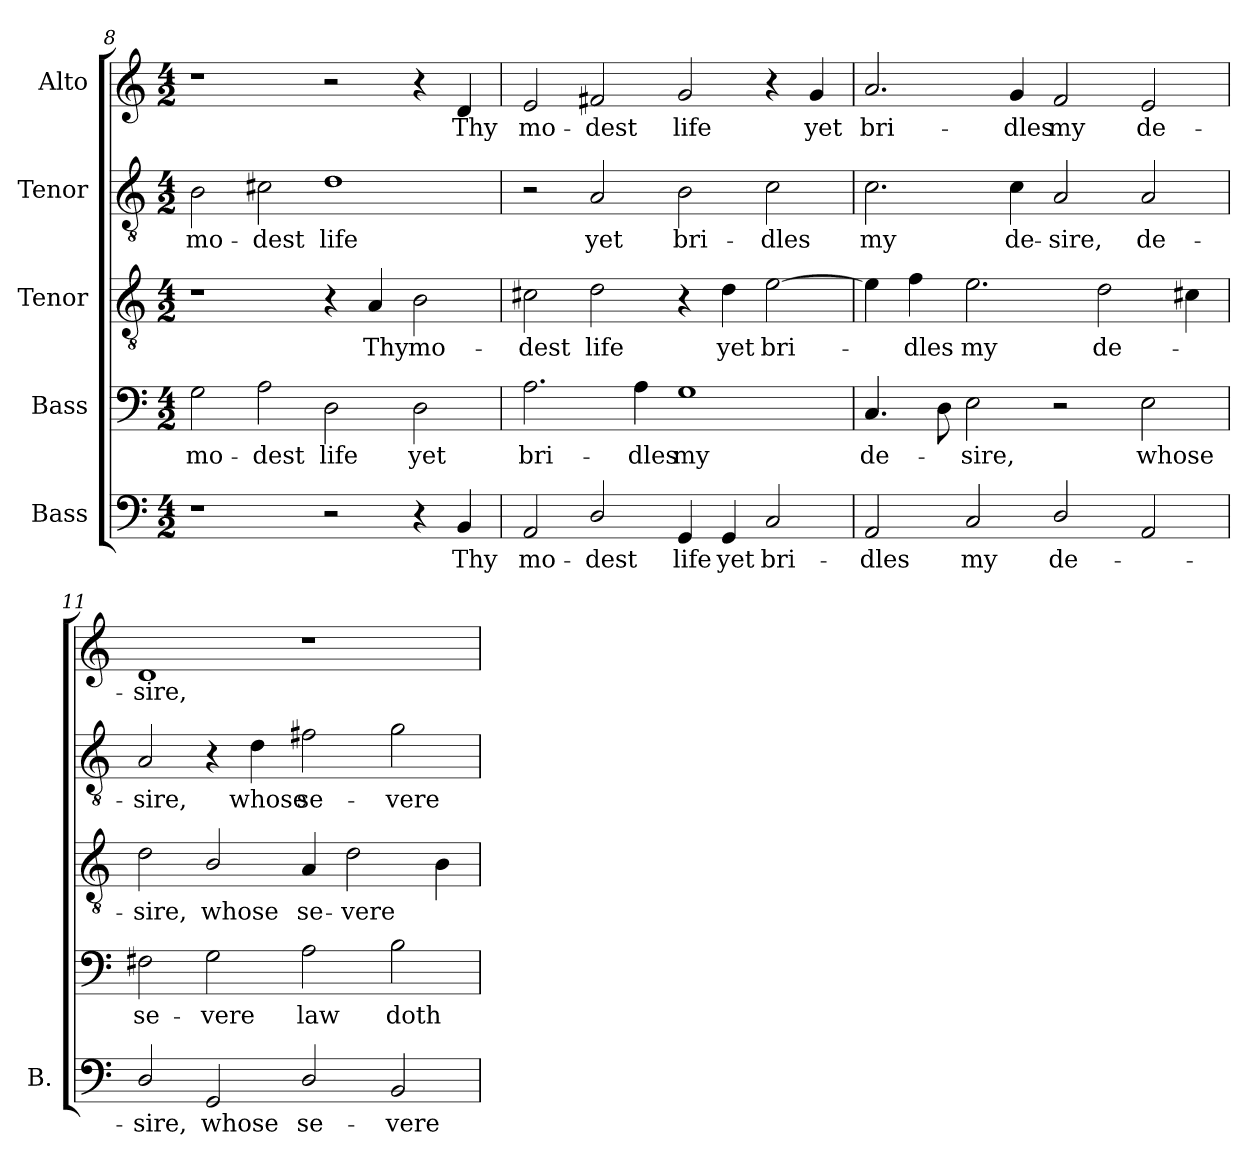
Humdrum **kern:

**kern	**text	**kern	**text	**kern	**text	**kern	**text	**kern	**text
*part5	*part5	*part4	*part4	*part3	*part3	*part2	*part2	*part1	*part1
*staff5	*staff5	*staff4	*staff4	*staff3	*staff3	*staff2	*staff2	*staff1	*staff1
*I"Bass	*	*I"Bass	*	*I"Tenor	*	*I"Tenor	*	*I"Alto	*
*I'B.	*	*	*	*	*	*	*	*	*
*clefF4	*	*clefF4	*	*clefGv2	*	*clefGv2	*	*clefG2	*
*	*	*ITrd7c12	*	*ITrd7c12	*	*ITrd7c12	*	*	*
*k[]	*	*k[]	*	*k[]	*	*k[]	*	*k[]	*
*C:	*	*C:	*	*C:	*	*C:	*	*C:	*
*M4/2	*	*M4/2	*	*M4/2	*	*M4/2	*	*M4/2	*
=8	=8	=8	=8	=8	=8	=8	=8	=8	=8
!	!	!	!LO:LY:b:color=#000000	!	!	!	!	!	!
!	!	!	!	!	!	!	!LO:LY:b:color=#000000	!	!
1r	.	2GGi\	mo-	1r	.	2BBi\	mo-	1r	.
!	!	!	!LO:LY:b:color=#000000	!	!	!	!	!	!
!	!	!	!	!	!	!	!LO:LY:b:color=#000000	!	!
.	.	2AAi\	-dest	.	.	2C#Xi\	-dest	.	.
!	!	!	!LO:LY:b:color=#000000	!	!	!	!	!	!
!	!	!	!	!	!	!	!LO:LY:b:color=#000000	!	!
2r	.	2DDi\	life	4r	.	1Di	life	2r	.
!	!	!	!	!	!LO:LY:b:color=#000000	!	!	!	!
.	.	.	.	4AAi/	Thy	.	.	.	.
!	!	!	!LO:LY:b:color=#000000	!	!	!	!	!	!
!	!	!	!	!	!LO:LY:b:color=#000000	!	!	!	!
4r	.	2DDi\	yet	2BBi\	mo-	.	.	4r	.
!	!LO:LY:b:color=#000000	!	!	!	!	!	!	!	!
!	!	!	!	!	!	!	!	!	!LO:LY:b:color=#000000
4BBi/	Thy	.	.	.	.	.	.	4di/	Thy
!!LO:LB:g=z
=9	=9	=9	=9	=9	=9	=9	=9	=9	=9
!	!LO:LY:b:color=#000000	!	!	!	!	!	!	!	!
!	!	!	!LO:LY:b:color=#000000	!	!	!	!	!	!
!	!	!	!	!	!LO:LY:b:color=#000000	!	!	!	!
!	!	!	!	!	!	!	!	!	!LO:LY:b:color=#000000
2AAi/	mo-	2.AAi\	bri-	2C#Xi\	-dest	2r	.	2ei/	mo-
!	!LO:LY:b:color=#000000	!	!	!	!	!	!	!	!
!	!	!	!	!	!LO:LY:b:color=#000000	!	!	!	!
!	!	!	!	!	!	!	!LO:LY:b:color=#000000	!	!
!	!	!	!	!	!	!	!	!	!LO:LY:b:color=#000000
2Di/	-dest	.	.	2Di\	life	2AAi/	yet	2f#Xi/	-dest
!	!	!	!LO:LY:b:color=#000000	!	!	!	!	!	!
.	.	4AAi\	-dles	.	.	.	.	.	.
!	!LO:LY:b:color=#000000	!	!	!	!	!	!	!	!
!	!	!	!LO:LY:b:color=#000000	!	!	!	!	!	!
!	!	!	!	!	!	!	!LO:LY:b:color=#000000	!	!
!	!	!	!	!	!	!	!	!	!LO:LY:b:color=#000000
4GGi/	life	1GGi	my	4r	.	2BBi\	bri-	2gi/	life
!	!LO:LY:b:color=#000000	!	!	!	!	!	!	!	!
!	!	!	!	!	!LO:LY:b:color=#000000	!	!	!	!
4GGi/	yet	.	.	4Di\	yet	.	.	.	.
!	!LO:LY:b:color=#000000	!	!	!	!	!	!	!	!
!	!	!	!	!	!LO:LY:b:color=#000000	!	!	!	!
!	!	!	!	!	!	!	!LO:LY:b:color=#000000	!	!
2Ci/	bri-	.	.	[2Ei\	bri-	2Ci\	-dles	4r	.
!	!	!	!	!	!	!	!	!	!LO:LY:b:color=#000000
.	.	.	.	.	.	.	.	4gi/	yet
=10	=10	=10	=10	=10	=10	=10	=10	=10	=10
!	!LO:LY:b:color=#000000	!	!	!	!	!	!	!	!
!	!	!	!LO:LY:b:color=#000000	!	!	!	!	!	!
!	!	!	!	!	!	!	!LO:LY:b:color=#000000	!	!
!	!	!	!	!	!	!	!	!	!LO:LY:b:color=#000000
2AAi/	-dles	4.CCi/	de-	4Ei\]	.	2.Ci\	my	2.ai/	bri-
!	!	!	!	!	!LO:LY:b:color=#000000	!	!	!	!
.	.	.	.	4Fi\	-dles	.	.	.	.
.	.	8DDi\	.	.	.	.	.	.	.
!	!LO:LY:b:color=#000000	!	!	!	!	!	!	!	!
!	!	!	!LO:LY:b:color=#000000	!	!	!	!	!	!
!	!	!	!	!	!LO:LY:b:color=#000000	!	!	!	!
2Ci/	my	2EEi\	-sire,	2.Ei\	my	.	.	.	.
!	!	!	!	!	!	!	!LO:LY:b:color=#000000	!	!
!	!	!	!	!	!	!	!	!	!LO:LY:b:color=#000000
.	.	.	.	.	.	4Ci\	de-	4gi/	-dles
!	!LO:LY:b:color=#000000	!	!	!	!	!	!	!	!
!	!	!	!	!	!	!	!LO:LY:b:color=#000000	!	!
!	!	!	!	!	!	!	!	!	!LO:LY:b:color=#000000
2Di/	de-	2r	.	.	.	2AAi/	-sire,	2fi/	my
!	!	!	!	!	!LO:LY:b:color=#000000	!	!	!	!
.	.	.	.	2Di\	de-	.	.	.	.
!	!	!	!LO:LY:b:color=#000000	!	!	!	!	!	!
!	!	!	!	!	!	!	!LO:LY:b:color=#000000	!	!
!	!	!	!	!	!	!	!	!	!LO:LY:b:color=#000000
2AAi/	.	2EEi\	whose	.	.	2AAi/	de-	2ei/	de-
.	.	.	.	4C#Xi\	.	.	.	.	.
=11	=11	=11	=11	=11	=11	=11	=11	=11	=11
!	!LO:LY:b:color=#000000	!	!	!	!	!	!	!	!
!	!	!	!LO:LY:b:color=#000000	!	!	!	!	!	!
!	!	!	!	!	!LO:LY:b:color=#000000	!	!	!	!
!	!	!	!	!	!	!	!LO:LY:b:color=#000000	!	!
!	!	!	!	!	!	!	!	!	!LO:LY:b:color=#000000
2Di/	-sire,	2FF#Xi\	se-	2Di\	-sire,	2AAi/	-sire,	1di	-sire,
!	!LO:LY:b:color=#000000	!	!	!	!	!	!	!	!
!	!	!	!LO:LY:b:color=#000000	!	!	!	!	!	!
!	!	!	!	!	!LO:LY:b:color=#000000	!	!	!	!
2GGi/	whose	2GGi\	-vere	2BBi/	whose	4r	.	.	.
!	!	!	!	!	!	!	!LO:LY:b:color=#000000	!	!
.	.	.	.	.	.	4Di\	whose	.	.
!	!LO:LY:b:color=#000000	!	!	!	!	!	!	!	!
!	!	!	!LO:LY:b:color=#000000	!	!	!	!	!	!
!	!	!	!	!	!LO:LY:b:color=#000000	!	!	!	!
!	!	!	!	!	!	!	!LO:LY:b:color=#000000	!	!
2Di/	se-	2AAi\	law	4AAi/	se-	2F#Xi\	se-	1r	.
!	!	!	!	!	!LO:LY:b:color=#000000	!	!	!	!
.	.	.	.	2Di\	-vere	.	.	.	.
!	!LO:LY:b:color=#000000	!	!	!	!	!	!	!	!
!	!	!	!LO:LY:b:color=#000000	!	!	!	!	!	!
!	!	!	!	!	!	!	!LO:LY:b:color=#000000	!	!
2BBi/	-vere	2BBi\	doth	.	.	2Gi\	-vere	.	.
.	.	.	.	4BBi\	.	.	.	.	.
=	=	=	=	=	=	=	=	=	=
*-	*-	*-	*-	*-	*-	*-	*-	*-	*-
